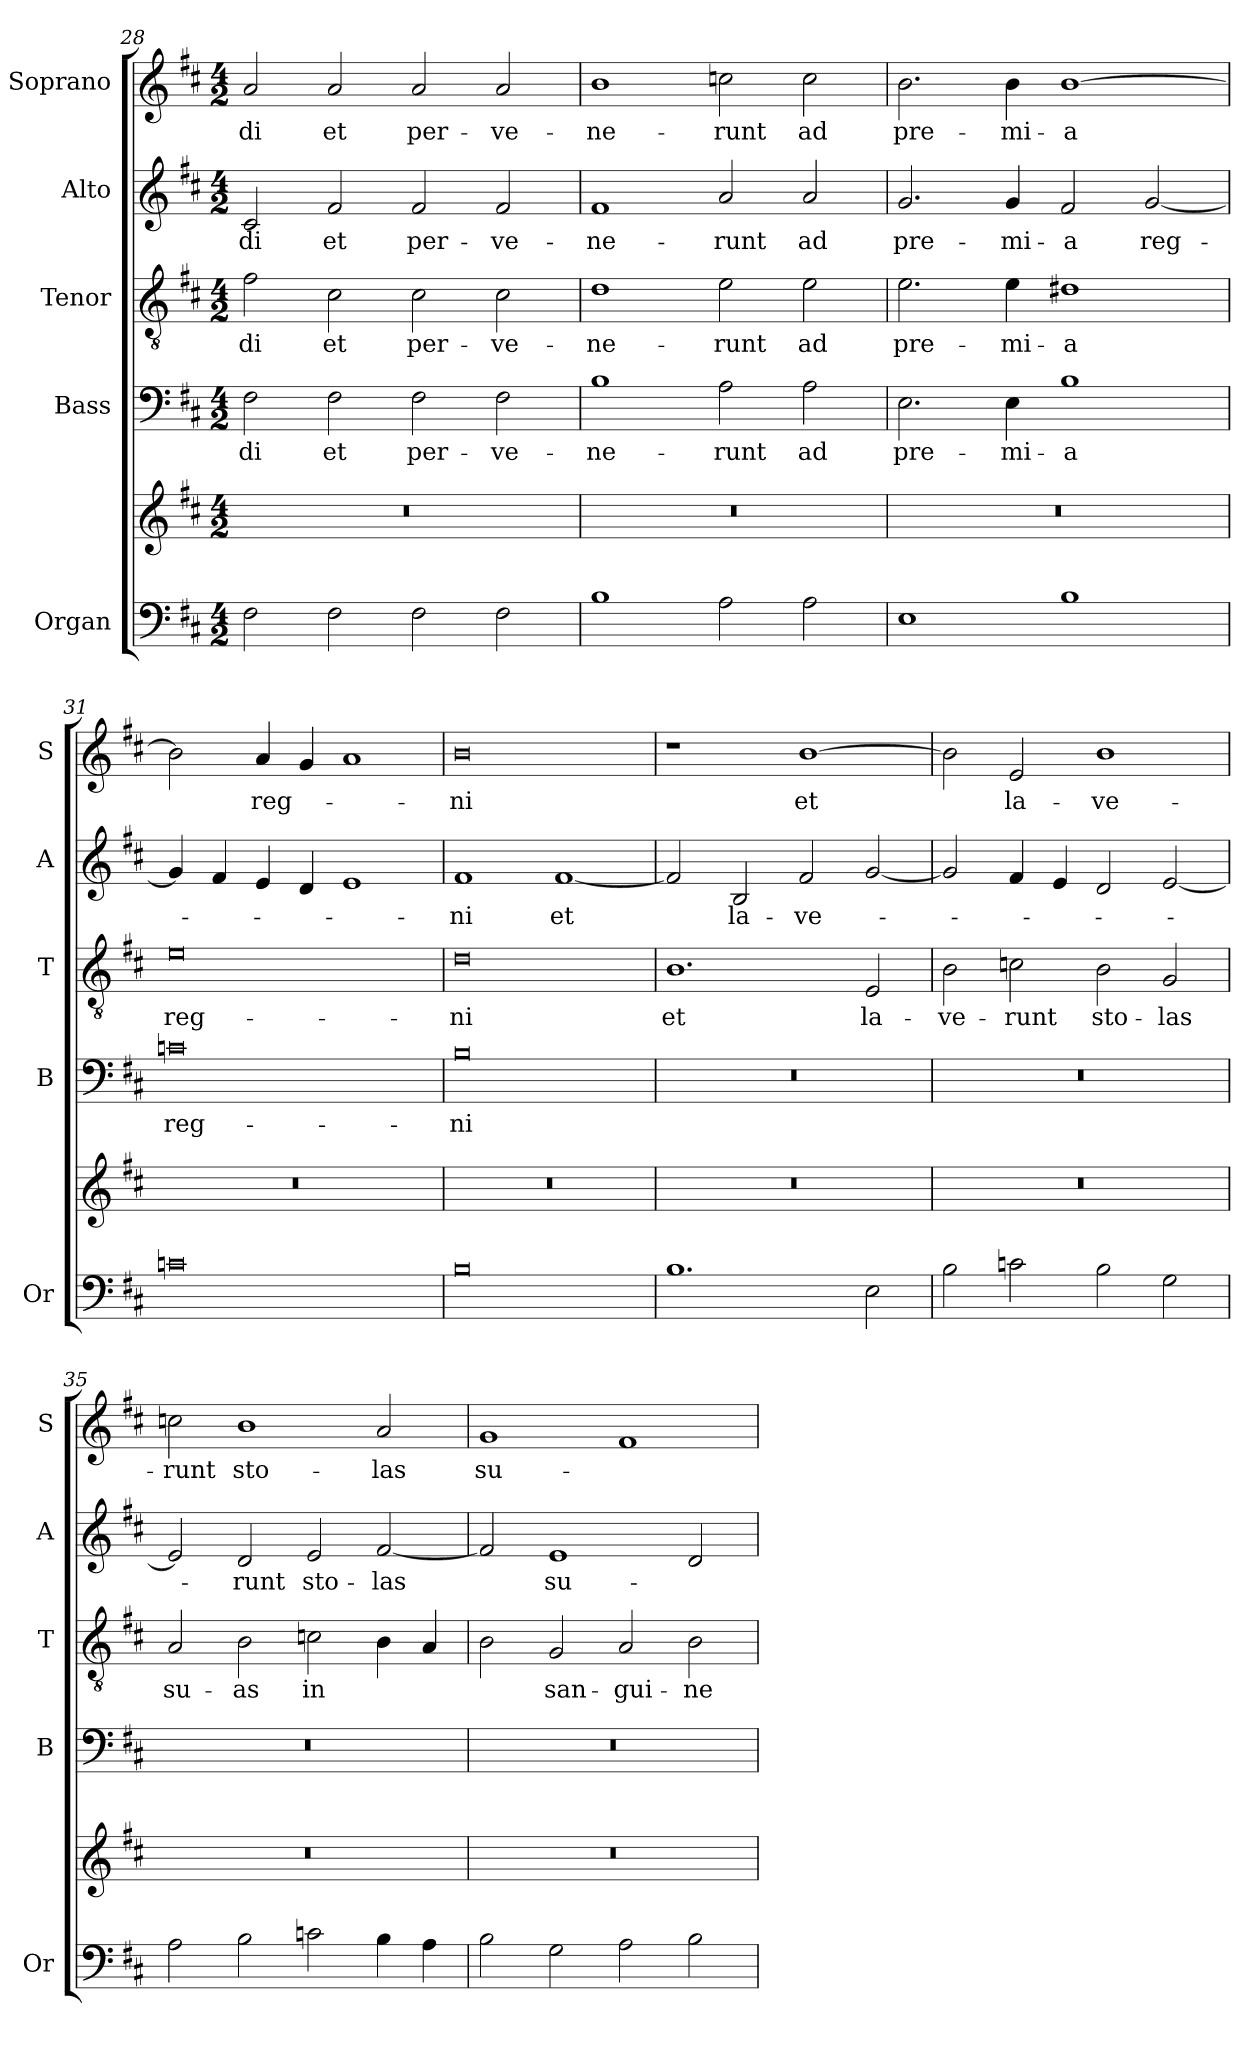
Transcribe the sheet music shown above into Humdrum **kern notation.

**kern	**kern	**kern	**text	**kern	**text	**kern	**text	**kern	**text
*part5	*part5	*part4	*part4	*part3	*part3	*part2	*part2	*part1	*part1
*staff6	*staff5	*staff4	*staff4	*staff3	*staff3	*staff2	*staff2	*staff1	*staff1
*I"Organ	*	*I"Bass	*	*I"Tenor	*	*I"Alto	*	*I"Soprano	*
*I'Or	*	*I'B	*	*I'T	*	*I'A	*	*I'S	*
*clefF4	*clefG2	*clefF4	*	*clefGv2	*	*clefG2	*	*clefG2	*
*k[f#c#]	*k[f#c#]	*k[f#c#]	*	*k[f#c#]	*	*k[f#c#]	*	*k[f#c#]	*
*D:	*D:	*D:	*	*D:	*	*D:	*	*D:	*
*M4/2	*M4/2	*M4/2	*	*M4/2	*	*M4/2	*	*M4/2	*
=28	=28	=28	=28	=28	=28	=28	=28	=28	=28
!	!	!	!LO:LY:b	!	!LO:LY:b	!	!LO:LY:b	!	!LO:LY:b
2F#\	0r	2F#\	-di	2f#\	-di	2c#/	-di	2a/	-di
!	!	!	!LO:LY:b	!	!LO:LY:b	!	!LO:LY:b	!	!LO:LY:b
2F#\	.	2F#\	et	2c#\	et	2f#/	et	2a/	et
!	!	!	!LO:LY:b	!	!LO:LY:b	!	!LO:LY:b	!	!LO:LY:b
2F#\	.	2F#\	per-	2c#\	per-	2f#/	per-	2a/	per-
!	!	!	!LO:LY:b	!	!LO:LY:b	!	!LO:LY:b	!	!LO:LY:b
2F#\	.	2F#\	-ve-	2c#\	-ve-	2f#/	-ve-	2a/	-ve-
=29	=29	=29	=29	=29	=29	=29	=29	=29	=29
!	!	!	!LO:LY:b	!	!LO:LY:b	!	!LO:LY:b	!	!LO:LY:b
1B	0r	1B	-ne-	1d	-ne-	1f#	-ne-	1b	-ne-
!	!	!	!LO:LY:b	!	!LO:LY:b	!	!LO:LY:b	!	!LO:LY:b
2A\	.	2A\	-runt	2e\	-runt	2a/	-runt	2ccn\	-runt
!	!	!	!LO:LY:b	!	!LO:LY:b	!	!LO:LY:b	!	!LO:LY:b
2A\	.	2A\	ad	2e\	ad	2a/	ad	2cc\	ad
=30	=30	=30	=30	=30	=30	=30	=30	=30	=30
!	!	!	!LO:LY:b	!	!LO:LY:b	!	!LO:LY:b	!	!LO:LY:b
1E	0r	2.E\	pre-	2.e\	pre-	2.g/	pre-	2.b\	pre-
!	!	!	!LO:LY:b	!	!LO:LY:b	!	!LO:LY:b	!	!LO:LY:b
.	.	4E\	-mi-	4e\	-mi-	4g/	-mi-	4b\	-mi-
!	!	!	!LO:LY:b	!	!LO:LY:b	!	!LO:LY:b	!	!LO:LY:b
1B	.	1B	-a	1d#X	-a	2f#/	-a	[1b	-a
!	!	!	!	!	!	!	!LO:LY:b	!	!
.	.	.	.	.	.	[2g/	reg-	.	.
!!LO:LB:g=z
=31	=31	=31	=31	=31	=31	=31	=31	=31	=31
!	!	!	!LO:LY:b	!	!LO:LY:b	!	!	!	!
0cn	0r	0cn	reg-	0e	reg-	4g/]	.	2b\]	.
.	.	.	.	.	.	4f#/	.	.	.
!	!	!	!	!	!	!	!	!	!LO:LY:b
.	.	.	.	.	.	4e/	.	4a/	reg-
.	.	.	.	.	.	4d/	.	4g/	.
.	.	.	.	.	.	1e	.	1a	.
=32	=32	=32	=32	=32	=32	=32	=32	=32	=32
!	!	!	!LO:LY:b	!	!LO:LY:b	!	!LO:LY:b	!	!LO:LY:b
0B	0r	0B	-ni	0d	-ni	1f#	-ni	0b	-ni
!	!	!	!	!	!	!	!LO:LY:b	!	!
.	.	.	.	.	.	[1f#	et	.	.
=33	=33	=33	=33	=33	=33	=33	=33	=33	=33
!	!	!	!	!	!LO:LY:b	!	!	!	!
1.B	0r	0r	.	1.B	et	2f#/]	.	1r	.
!	!	!	!	!	!	!	!LO:LY:b	!	!
.	.	.	.	.	.	2B/	la-	.	.
!	!	!	!	!	!	!	!LO:LY:b	!	!LO:LY:b
.	.	.	.	.	.	2f#/	-ve-	[1b	et
!	!	!	!	!	!LO:LY:b	!	!	!	!
2E\	.	.	.	2E/	la-	[2g/	.	.	.
=34	=34	=34	=34	=34	=34	=34	=34	=34	=34
!	!	!	!	!	!LO:LY:b	!	!	!	!
2B\	0r	0r	.	2B\	-ve-	2g/]	.	2b\]	.
!	!	!	!	!	!LO:LY:b	!	!	!	!LO:LY:b
2cn\	.	.	.	2cn\	-runt	4f#/	.	2e/	la-
.	.	.	.	.	.	4e/	.	.	.
!	!	!	!	!	!LO:LY:b	!	!	!	!LO:LY:b
2B\	.	.	.	2B\	sto-	2d/	.	1b	-ve-
!	!	!	!	!	!LO:LY:b	!	!	!	!
2G\	.	.	.	2G/	-las	[2e/	.	.	.
=35	=35	=35	=35	=35	=35	=35	=35	=35	=35
!	!	!	!	!	!LO:LY:b	!	!	!	!LO:LY:b
2A\	0r	0r	.	2A/	su-	2e/]	.	2ccn\	-runt
!	!	!	!	!	!LO:LY:b	!	!LO:LY:b	!	!LO:LY:b
2B\	.	.	.	2B\	-as	2d/	-runt	1b	sto-
!	!	!	!	!	!LO:LY:b	!	!LO:LY:b	!	!
2cn\	.	.	.	2cn\	in	2e/	sto-	.	.
!	!	!	!	!	!	!	!LO:LY:b	!	!LO:LY:b
4B\	.	.	.	4B\	.	[2f#/	-las	2a/	-las
4A\	.	.	.	4A/	.	.	.	.	.
!!LO:LB:g=z
=36	=36	=36	=36	=36	=36	=36	=36	=36	=36
!	!	!	!	!	!	!	!	!	!LO:LY:b
2B\	0r	0r	.	2B\	.	2f#/]	.	1g	su-
!	!	!	!	!	!LO:LY:b	!	!LO:LY:b	!	!
2G\	.	.	.	2G/	san-	1e	su-	.	.
!	!	!	!	!	!LO:LY:b	!	!	!	!
2A\	.	.	.	2A/	-gui-	.	.	1f#	.
!	!	!	!	!	!LO:LY:b	!	!	!	!
2B\	.	.	.	2B\	-ne	2d/	.	.	.
=	=	=	=	=	=	=	=	=	=
*-	*-	*-	*-	*-	*-	*-	*-	*-	*-
